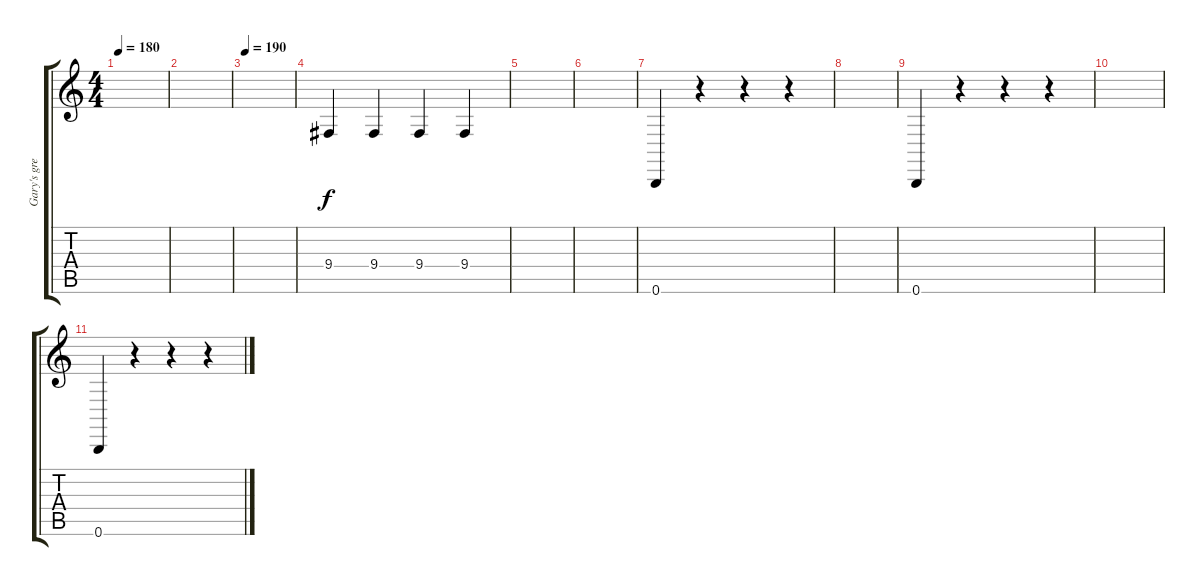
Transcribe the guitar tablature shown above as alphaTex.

\track ("Gary's great voice" "Gary's gre") {instrument lead6voice}
\staff {score tabs}
\tuning (B3 Gb3 D3 A2 E2 B1) {hide}
\ts (4 4)
\tempo 180
\clef g2
\ks c
|
|
\tempo 190
|
9.4.4 9.4.4 9.4.4 9.4.4 |
|
|
0.6.4 r.4 r.4 r.4 |
|
0.6.4 r.4 r.4 r.4 |
|
0.6.4 r.4 r.4 r.4
